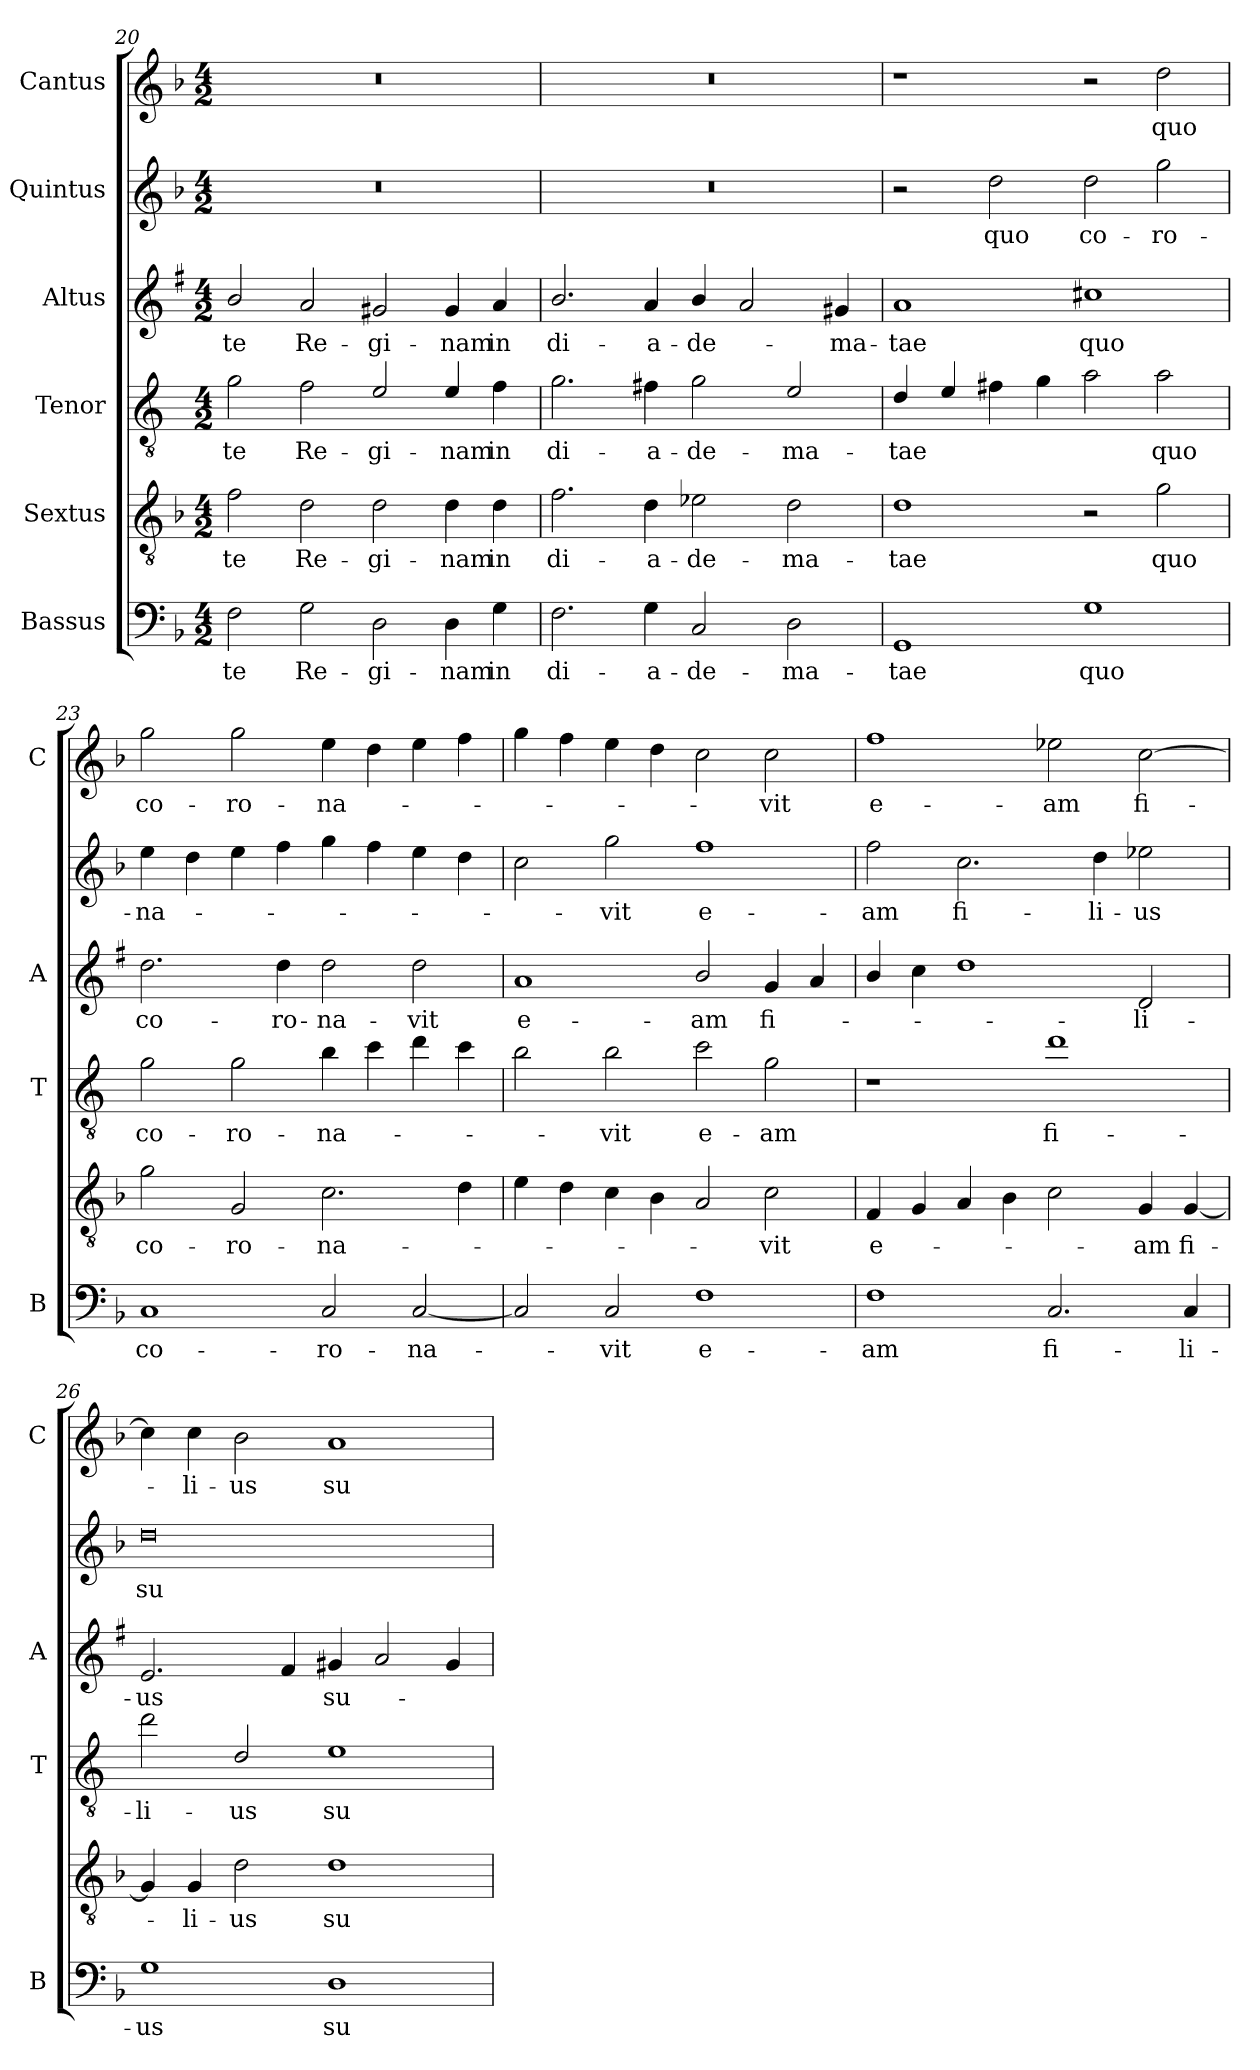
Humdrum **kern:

**kern	**text	**kern	**text	**kern	**text	**kern	**text	**kern	**text	**kern	**text
*part6	*part6	*part5	*part5	*part4	*part4	*part3	*part3	*part2	*part2	*part1	*part1
*staff6	*staff6	*staff5	*staff5	*staff4	*staff4	*staff3	*staff3	*staff2	*staff2	*staff1	*staff1
*I"Bassus	*	*I"Sextus	*	*I"Tenor	*	*I"Altus	*	*I"Quintus	*	*I"Cantus	*
*I'B	*	*	*	*I'T	*	*I'A	*	*	*	*I'C	*
*clefF4	*	*clefGv2	*	*clefGv2	*	*clefG2	*	*clefG2	*	*clefG2	*
*	*	*	*	*ITrd4c7	*	*ITrd1c2	*	*	*	*	*
*k[b-]	*	*k[b-]	*	*k[b-]	*	*k[b-]	*	*k[b-]	*	*k[b-]	*
*F:	*	*F:	*	*F:	*	*F:	*	*F:	*	*F:	*
*M4/2	*	*M4/2	*	*M4/2	*	*M4/2	*	*M4/2	*	*M4/2	*
=20	=20	=20	=20	=20	=20	=20	=20	=20	=20	=20	=20
!	!LO:LY:b	!	!LO:LY:b	!	!LO:LY:b	!	!LO:LY:b	!	!	!	!
2F\	-te	2f\	-te	2c\	-te	2a/	-te	0r	.	0r	.
!	!LO:LY:b	!	!LO:LY:b	!	!LO:LY:b	!	!LO:LY:b	!	!	!	!
2G\	Re-	2d\	Re-	2B-\	Re-	2g/	Re-	.	.	.	.
!	!LO:LY:b	!	!LO:LY:b	!	!LO:LY:b	!	!LO:LY:b	!	!	!	!
2D\	-gi-	2d\	-gi-	2A/	-gi-	2f#X/	-gi-	.	.	.	.
!	!LO:LY:b	!	!LO:LY:b	!	!LO:LY:b	!	!LO:LY:b	!	!	!	!
4D\	-nam	4d\	-nam	4A/	-nam	4f#/	-nam	.	.	.	.
!	!LO:LY:b	!	!LO:LY:b	!	!LO:LY:b	!	!LO:LY:b	!	!	!	!
4G\	in	4d\	in	4B-\	in	4g/	in	.	.	.	.
=21	=21	=21	=21	=21	=21	=21	=21	=21	=21	=21	=21
!	!LO:LY:b	!	!LO:LY:b	!	!LO:LY:b	!	!LO:LY:b	!	!	!	!
2.F\	di-	2.f\	di-	2.c\	di-	2.a/	di-	0r	.	0r	.
!	!LO:LY:b	!	!LO:LY:b	!	!LO:LY:b	!	!LO:LY:b	!	!	!	!
4G\	-a-	4d\	-a-	4Bn\	-a-	4g/	-a-	.	.	.	.
!	!LO:LY:b	!	!LO:LY:b	!	!LO:LY:b	!	!LO:LY:b	!	!	!	!
2C/	-de-	2e-X\	-de-	2c\	-de-	4a/	-de-	.	.	.	.
.	.	.	.	.	.	2g/	.	.	.	.	.
!	!LO:LY:b	!	!LO:LY:b	!	!LO:LY:b	!	!	!	!	!	!
2D\	-ma-	2d\	-ma-	2A/	-ma-	.	.	.	.	.	.
!	!	!	!	!	!	!	!LO:LY:b	!	!	!	!
.	.	.	.	.	.	4f#X/	-ma-	.	.	.	.
!!LO:LB:g=z
=22	=22	=22	=22	=22	=22	=22	=22	=22	=22	=22	=22
!	!LO:LY:b	!	!LO:LY:b	!	!LO:LY:b	!	!LO:LY:b	!	!	!	!
1GG	-tae	1d	-tae	4G/	-tae	1g	-tae	2r	.	1r	.
.	.	.	.	4A/	.	.	.	.	.	.	.
!	!	!	!	!	!	!	!	!	!LO:LY:b	!	!
.	.	.	.	4Bn\	.	.	.	2dd\	quo	.	.
.	.	.	.	4c\	.	.	.	.	.	.	.
!	!LO:LY:b	!	!	!	!	!	!LO:LY:b	!	!LO:LY:b	!	!
1G	quo	2r	.	2d\	.	1bn	quo	2dd\	co-	2r	.
!	!	!	!LO:LY:b	!	!LO:LY:b	!	!	!	!LO:LY:b	!	!LO:LY:b
.	.	2g\	quo	2d\	quo	.	.	2gg\	-ro-	2dd\	quo
=23	=23	=23	=23	=23	=23	=23	=23	=23	=23	=23	=23
!	!LO:LY:b	!	!LO:LY:b	!	!LO:LY:b	!	!LO:LY:b	!	!LO:LY:b	!	!LO:LY:b
1C	co-	2g\	co-	2c\	co-	2.cc\	co-	4ee\	-na-	2gg\	co-
.	.	.	.	.	.	.	.	4dd\	.	.	.
!	!	!	!LO:LY:b	!	!LO:LY:b	!	!	!	!	!	!LO:LY:b
.	.	2G/	-ro-	2c\	-ro-	.	.	4ee\	.	2gg\	-ro-
!	!	!	!	!	!	!	!LO:LY:b	!	!	!	!
.	.	.	.	.	.	4cc\	-ro-	4ff\	.	.	.
!	!LO:LY:b	!	!LO:LY:b	!	!LO:LY:b	!	!LO:LY:b	!	!	!	!LO:LY:b
2C/	-ro-	2.c\	-na-	4e\	-na-	2cc\	-na-	4gg\	.	4ee\	-na-
.	.	.	.	4f\	.	.	.	4ff\	.	4dd\	.
!	!LO:LY:b	!	!	!	!	!	!LO:LY:b	!	!	!	!
[2C/	-na-	.	.	4g\	.	2cc\	-vit	4ee\	.	4ee\	.
.	.	4d\	.	4f\	.	.	.	4dd\	.	4ff\	.
=24	=24	=24	=24	=24	=24	=24	=24	=24	=24	=24	=24
!	!	!	!	!	!	!	!LO:LY:b	!	!	!	!
2C/]	.	4e\	.	2e\	.	1g	e-	2cc\	.	4gg\	.
.	.	4d\	.	.	.	.	.	.	.	4ff\	.
!	!LO:LY:b	!	!	!	!LO:LY:b	!	!	!	!LO:LY:b	!	!
2C/	-vit	4c\	.	2e\	-vit	.	.	2gg\	-vit	4ee\	.
.	.	4B-\	.	.	.	.	.	.	.	4dd\	.
!	!LO:LY:b	!	!	!	!LO:LY:b	!	!LO:LY:b	!	!LO:LY:b	!	!
1F	e-	2A/	.	2f\	e-	2a/	-am	1ff	e-	2cc\	.
!	!	!	!LO:LY:b	!	!LO:LY:b	!	!LO:LY:b	!	!	!	!LO:LY:b
.	.	2c\	-vit	2c\	-am	4f/	fi-	.	.	2cc\	-vit
.	.	.	.	.	.	4g/	.	.	.	.	.
=25	=25	=25	=25	=25	=25	=25	=25	=25	=25	=25	=25
!	!LO:LY:b	!	!LO:LY:b	!	!	!	!	!	!LO:LY:b	!	!LO:LY:b
1F	-am	4F/	e-	1r	.	4a/	.	2ff\	-am	1ff	e-
.	.	4G/	.	.	.	4b-\	.	.	.	.	.
!	!	!	!	!	!	!	!	!	!LO:LY:b	!	!
.	.	4A/	.	.	.	1cc	.	2.cc\	fi-	.	.
.	.	4B-\	.	.	.	.	.	.	.	.	.
!	!LO:LY:b	!	!	!	!LO:LY:b	!	!	!	!	!	!LO:LY:b
2.C/	fi-	2c\	.	1g	fi-	.	.	.	.	2ee-X\	-am
!	!	!	!	!	!	!	!	!	!LO:LY:b	!	!
.	.	.	.	.	.	.	.	4dd\	-li-	.	.
!	!	!	!LO:LY:b	!	!	!	!LO:LY:b	!	!LO:LY:b	!	!LO:LY:b
.	.	4G/	-am	.	.	2c/	-li-	2ee-X\	-us	[2cc\	fi-
!	!LO:LY:b	!	!LO:LY:b	!	!	!	!	!	!	!	!
4C/	-li-	[4G/	fi-	.	.	.	.	.	.	.	.
=26	=26	=26	=26	=26	=26	=26	=26	=26	=26	=26	=26
!	!LO:LY:b	!	!	!	!LO:LY:b	!	!LO:LY:b	!	!LO:LY:b	!	!
1G	-us	4G/]	.	2g\	-li-	2.d/	-us	0dd	su-	4cc\]	.
!	!	!	!LO:LY:b	!	!	!	!	!	!	!	!LO:LY:b
.	.	4G/	-li-	.	.	.	.	.	.	4cc\	-li-
!	!	!	!LO:LY:b	!	!LO:LY:b	!	!	!	!	!	!LO:LY:b
.	.	2d\	-us	2G/	-us	.	.	.	.	2b-\	-us
.	.	.	.	.	.	4e/	.	.	.	.	.
!	!LO:LY:b	!	!LO:LY:b	!	!LO:LY:b	!	!LO:LY:b	!	!	!	!LO:LY:b
1D	su-	1d	su-	1A	su-	4f#X/	su-	.	.	1a	su-
.	.	.	.	.	.	2g/	.	.	.	.	.
.	.	.	.	.	.	4f#/	.	.	.	.	.
=	=	=	=	=	=	=	=	=	=	=	=
*-	*-	*-	*-	*-	*-	*-	*-	*-	*-	*-	*-
